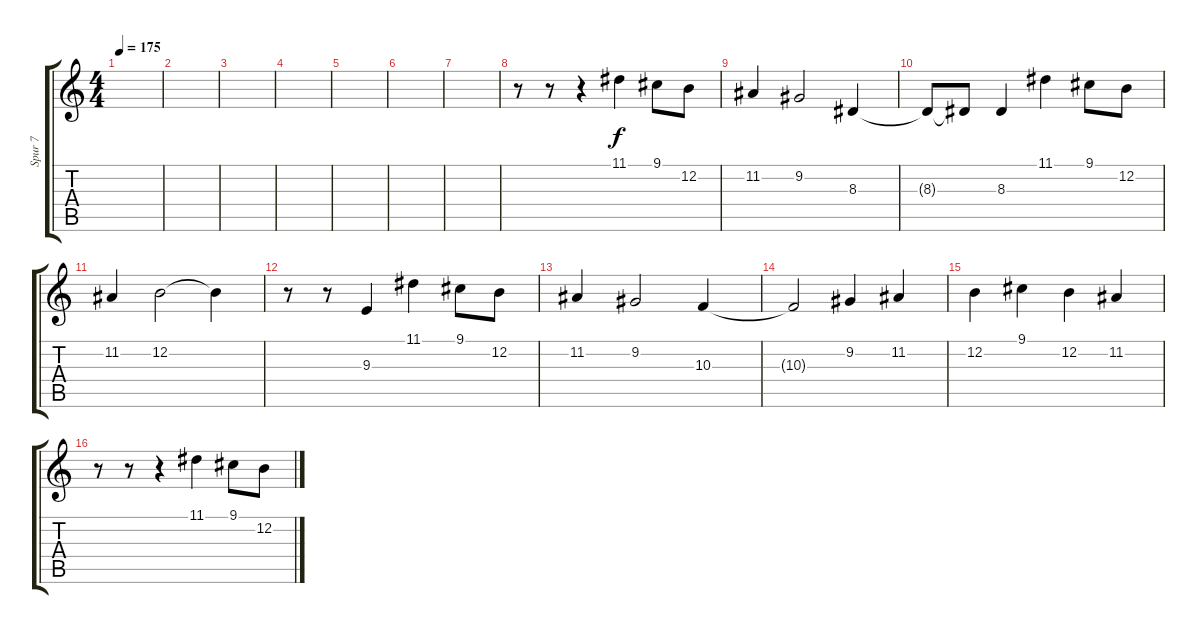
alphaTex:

\track ("Spur 7" "Spur 7") {mute instrument lead6voice}
\staff {score tabs}
\tuning (E4 B3 G3 D3 A2 E2) {hide}
\ts (4 4)
\tempo 175
\clef g2
\ks c
|
|
|
|
|
|
|
r.8 r.8 r.4 11.1.4 9.1.8 12.2.8 |
11.2.4 9.2.2 8.3.4 |
8.3{t}.8 8.3{t}.8 8.3.4 11.1.4 9.1.8 12.2.8 |
11.2.4 12.2.2 12.2{t}.4 |
r.8 r.8 9.3.4 11.1.4 9.1.8 12.2.8 |
11.2.4 9.2.2 10.3.4 |
10.3{t}.2 9.2.4 11.2.4 |
12.2.4 9.1.4 12.2.4 11.2.4 |
r.8 r.8 r.4 11.1.4 9.1.8 12.2.8
